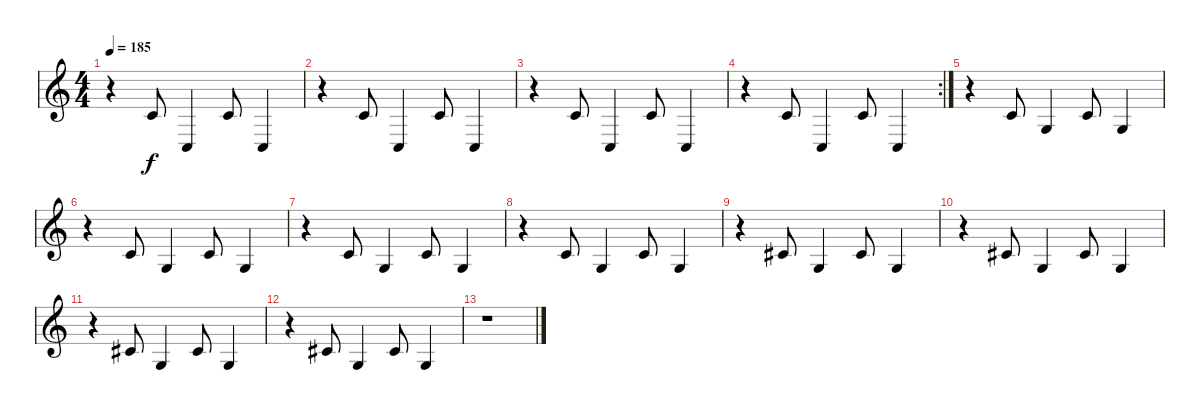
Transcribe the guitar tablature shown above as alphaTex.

\track (" " " ") {instrument brightacousticpiano}
\staff {score}
\tuning (E4 B3 G3 D3 A2 E2 B1) {hide}
\ts (4 4)
\tempo 185
\clef g2
\ks c
r.4{dy f} 1.2.8 3.5.4 1.2.8 8.6.4 |
r.4 1.2.8 3.5.4 1.2.8 8.6.4 |
r.4 1.2.8 3.5.4 1.2.8 8.6.4 |
\rc 2
r.4 1.2.8 3.5.4 1.2.8 8.6.4 |
r.4 1.2.8 0.3.4 1.2.8 0.3.4 |
r.4 1.2.8 0.3.4 1.2.8 0.3.4 |
r.4 1.2.8 0.3.4 1.2.8 0.3.4 |
r.4 1.2.8 0.3.4 1.2.8 0.3.4 |
r.4 6.3.8 0.3.4 2.2.8 0.3.4 |
r.4 6.3.8 0.3.4 2.2.8 0.3.4 |
r.4 6.3.8 0.3.4 2.2.8 0.3.4 |
r.4 6.3.8 0.3.4 2.2.8 0.3.4 |
r.1
